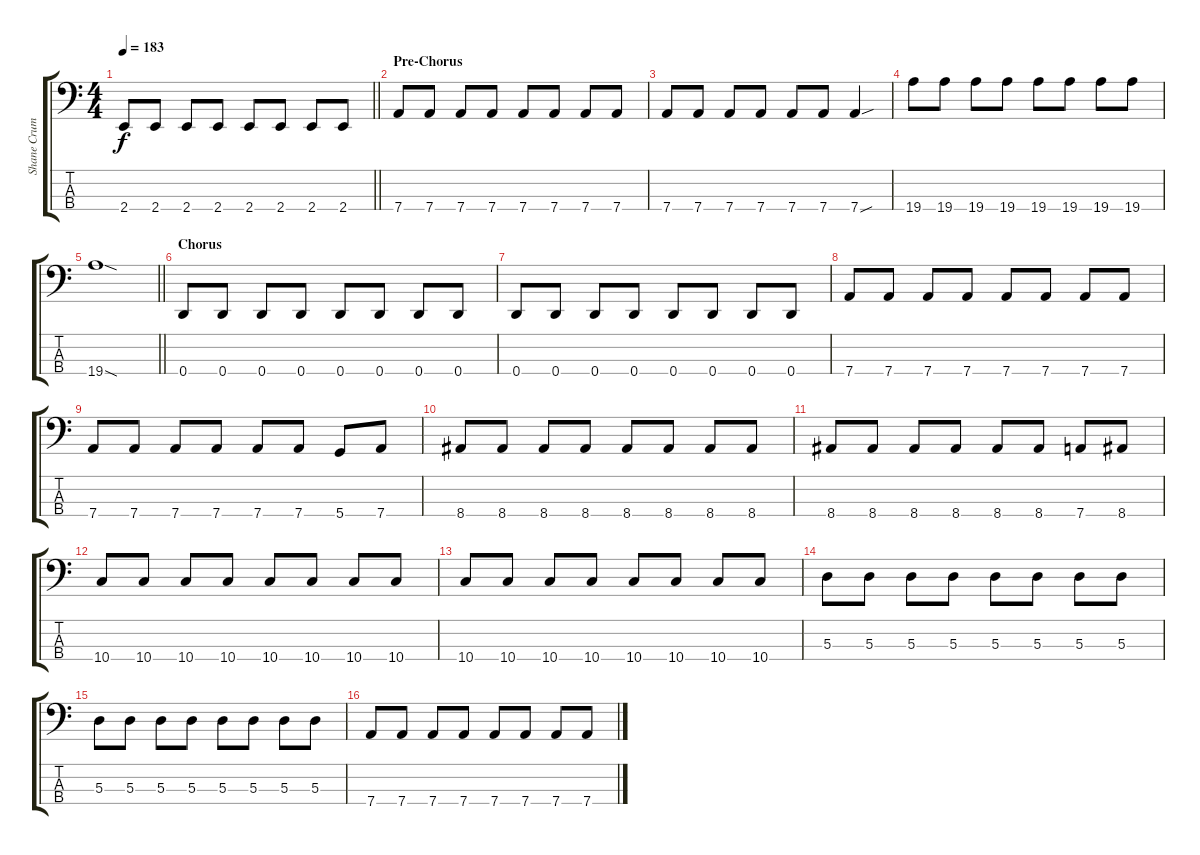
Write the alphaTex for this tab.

\track ("Shane Crump - Bass" "Shane Crum") {instrument electricbassfinger}
\staff {score tabs}
\tuning (G2 D2 A1 D1) {hide}
\ts (4 4)
\tempo 183
\clef f4
\barLineRight lightlight
\ks c
2.4.8{dy f} 2.4.8 2.4.8 2.4.8 2.4.8 2.4.8 2.4.8 2.4.8 |
\section ("" "Pre-Chorus")
7.4.8 7.4.8 7.4.8 7.4.8 7.4.8 7.4.8 7.4.8 7.4.8 |
7.4.8 7.4.8 7.4.8 7.4.8 7.4.8 7.4.8 7.4{sou}.4 |
19.4.8 19.4.8 19.4.8 19.4.8 19.4.8 19.4.8 19.4.8 19.4.8 |
\barLineRight lightlight
19.4{sod}.1 |
\section ("" "Chorus")
0.4.8 0.4.8 0.4.8 0.4.8 0.4.8 0.4.8 0.4.8 0.4.8 |
0.4.8 0.4.8 0.4.8 0.4.8 0.4.8 0.4.8 0.4.8 0.4.8 |
7.4.8 7.4.8 7.4.8 7.4.8 7.4.8 7.4.8 7.4.8 7.4.8 |
7.4.8 7.4.8 7.4.8 7.4.8 7.4.8 7.4.8 5.4.8 7.4.8 |
8.4.8 8.4.8 8.4.8 8.4.8 8.4.8 8.4.8 8.4.8 8.4.8 |
8.4.8 8.4.8 8.4.8 8.4.8 8.4.8 8.4.8 7.4.8 8.4.8 |
10.4.8 10.4.8 10.4.8 10.4.8 10.4.8 10.4.8 10.4.8 10.4.8 |
10.4.8 10.4.8 10.4.8 10.4.8 10.4.8 10.4.8 10.4.8 10.4.8 |
5.3.8 5.3.8 5.3.8 5.3.8 5.3.8 5.3.8 5.3.8 5.3.8 |
5.3.8 5.3.8 5.3.8 5.3.8 5.3.8 5.3.8 5.3.8 5.3.8 |
7.4.8 7.4.8 7.4.8 7.4.8 7.4.8 7.4.8 7.4.8 7.4.8
